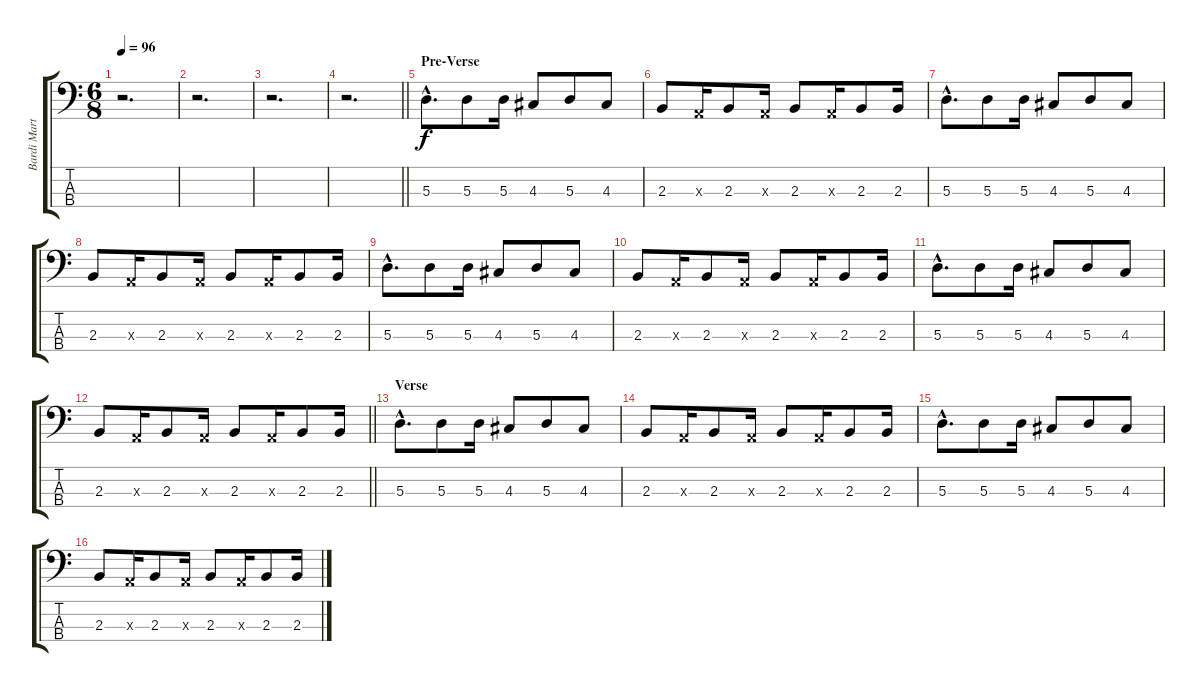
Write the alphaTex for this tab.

\track ("Bardi Martin Bass Guitar" "Bardi Mart") {instrument electricbassfinger}
\staff {score tabs}
\tuning (G2 D2 A1 E1) {hide}
\ts (6 8)
\tempo 96
\clef f4
\ks c
r.2{d dy f instrument electricbassfinger} |
r.2{d} |
r.2{d} |
\barLineRight lightlight
r.2{d} |
\section ("" "Pre-Verse")
5.3{hac}.8{d} 5.3.8 5.3.16 4.3.8 5.3.8 4.3.8 |
2.3.8 0.3{x}.16 2.3.8 0.3{x}.16 2.3.8 0.3{x}.16 2.3.8 2.3.16 |
5.3{hac}.8{d} 5.3.8 5.3.16 4.3.8 5.3.8 4.3.8 |
2.3.8 0.3{x}.16 2.3.8 0.3{x}.16 2.3.8 0.3{x}.16 2.3.8 2.3.16 |
5.3{hac}.8{d} 5.3.8 5.3.16 4.3.8 5.3.8 4.3.8 |
2.3.8 0.3{x}.16 2.3.8 0.3{x}.16 2.3.8 0.3{x}.16 2.3.8 2.3.16 |
5.3{hac}.8{d} 5.3.8 5.3.16 4.3.8 5.3.8 4.3.8 |
\barLineRight lightlight
2.3.8 0.3{x}.16 2.3.8 0.3{x}.16 2.3.8 0.3{x}.16 2.3.8 2.3.16 |
\section ("" "Verse")
5.3{hac}.8{d} 5.3.8 5.3.16 4.3.8 5.3.8 4.3.8 |
2.3.8 0.3{x}.16 2.3.8 0.3{x}.16 2.3.8 0.3{x}.16 2.3.8 2.3.16 |
5.3{hac}.8{d} 5.3.8 5.3.16 4.3.8 5.3.8 4.3.8 |
2.3.8 0.3{x}.16 2.3.8 0.3{x}.16 2.3.8 0.3{x}.16 2.3.8 2.3.16
